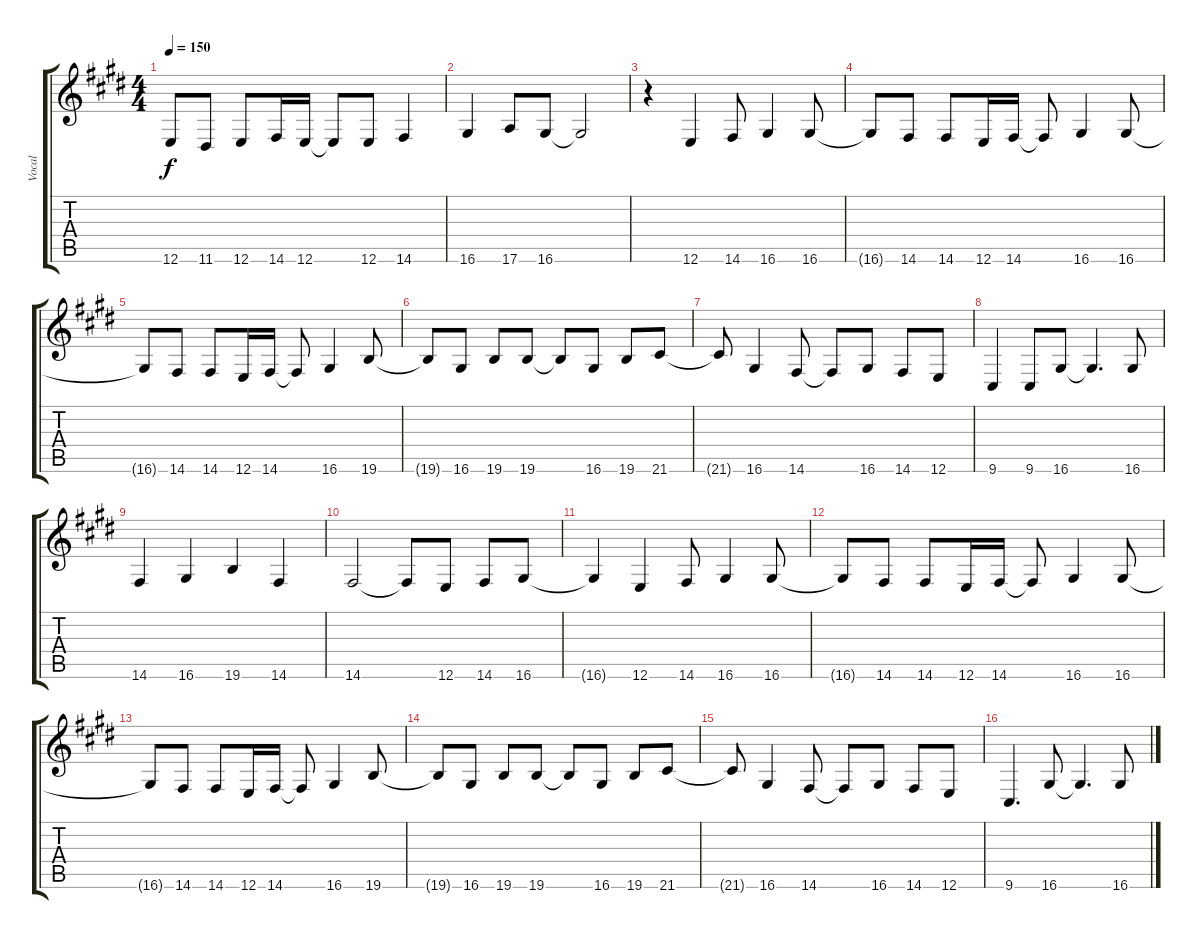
\track ("Vocal" "Vocal") {instrument choiraahs}
\staff {score tabs}
\tuning (E4 B3 G3 D3 A2 E2) {hide}
\ts (4 4)
\tempo 150
\clef g2
\ks e
12.6.8{dy f} 11.6.8 12.6.8 14.6.16 12.6.16 12.6{t}.8 12.6.8 14.6.4 |
16.6.4 17.6.8 16.6.8 16.6{t}.2 |
r.4 12.6.4 14.6.8 16.6.4 16.6.8 |
16.6{t}.8 14.6.8 14.6.8 12.6.16 14.6.16 14.6{t}.8 16.6.4 16.6.8 |
16.6{t}.8 14.6.8 14.6.8 12.6.16 14.6.16 14.6{t}.8 16.6.4 19.6.8 |
19.6{t}.8 16.6.8 19.6.8 19.6.8 19.6{t}.8 16.6.8 19.6.8 21.6.8 |
21.6{t}.8 16.6.4 14.6.8 14.6{t}.8 16.6.8 14.6.8 12.6.8 |
9.6.4 9.6.8 16.6.8 16.6{t}.4{d} 16.6.8 |
14.6.4 16.6.4 19.6.4 14.6.4 |
14.6.2 14.6{t}.8 12.6.8 14.6.8 16.6.8{txt ""} |
16.6{t}.4 12.6.4 14.6.8 16.6.4 16.6.8 |
16.6{t}.8 14.6.8 14.6.8 12.6.16 14.6.16 14.6{t}.8 16.6.4 16.6.8 |
16.6{t}.8 14.6.8 14.6.8 12.6.16 14.6.16 14.6{t}.8 16.6.4 19.6.8 |
19.6{t}.8 16.6.8 19.6.8 19.6.8 19.6{t}.8 16.6.8 19.6.8 21.6.8 |
21.6{t}.8 16.6.4 14.6.8 14.6{t}.8 16.6.8 14.6.8 12.6.8 |
9.6.4{d} 16.6.8 16.6{t}.4{d} 16.6.8
